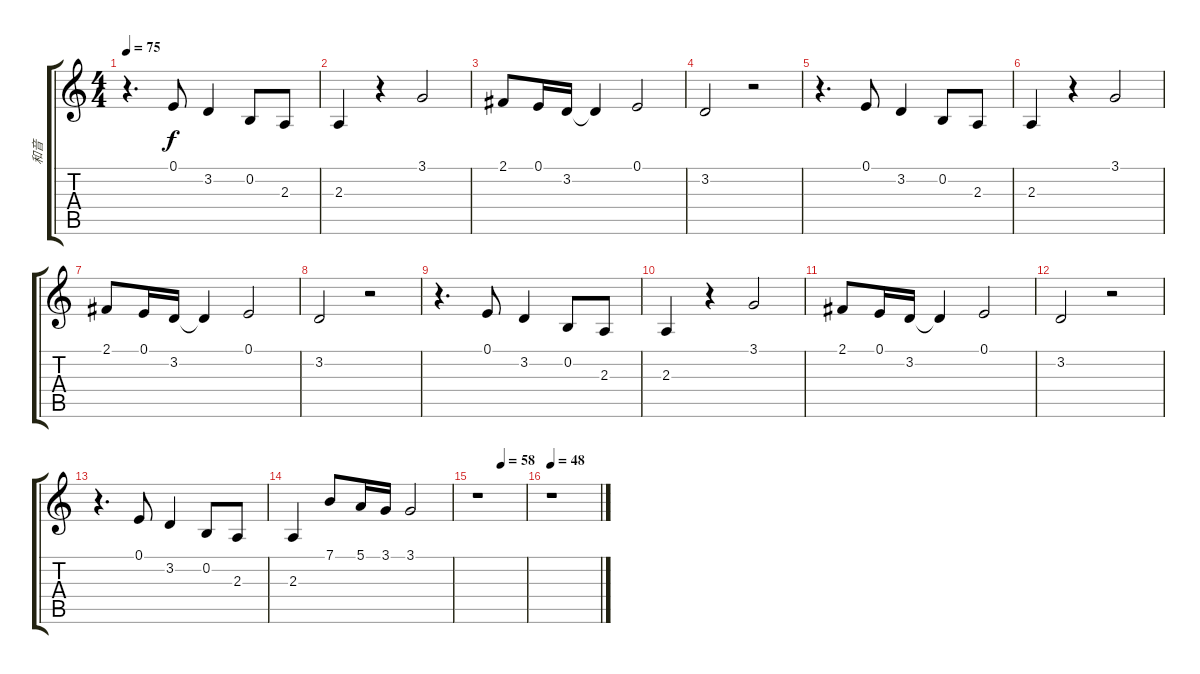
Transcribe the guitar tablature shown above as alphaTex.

\track ("和音" "和音") {instrument stringensemble1}
\staff {score tabs}
\tuning (E4 B3 G3 D3 A2 E2) {hide}
\ts (4 4)
\tempo 75
\clef g2
\ks c
r.4{d dy f} 0.1.8 3.2.4 0.2.8 2.3.8 |
2.3.4 r.4 3.1.2 |
2.1.8 0.1.16 3.2.16 3.2{t}.4 0.1.2 |
3.2.2 r.2 |
r.4{d} 0.1.8 3.2.4 0.2.8 2.3.8 |
2.3.4 r.4 3.1.2 |
2.1.8 0.1.16 3.2.16 3.2{t}.4 0.1.2 |
3.2.2 r.2 |
r.4{d} 0.1.8 3.2.4 0.2.8 2.3.8 |
2.3.4 r.4 3.1.2 |
2.1.8 0.1.16 3.2.16 3.2{t}.4 0.1.2 |
3.2.2 r.2 |
r.4{d} 0.1.8 3.2.4 0.2.8 2.3.8 |
2.3.4 7.1.8 5.1.16 3.1.16 3.1.2 |
\tempo (58 0.5)
r.1 |
\tempo 48
r.1
